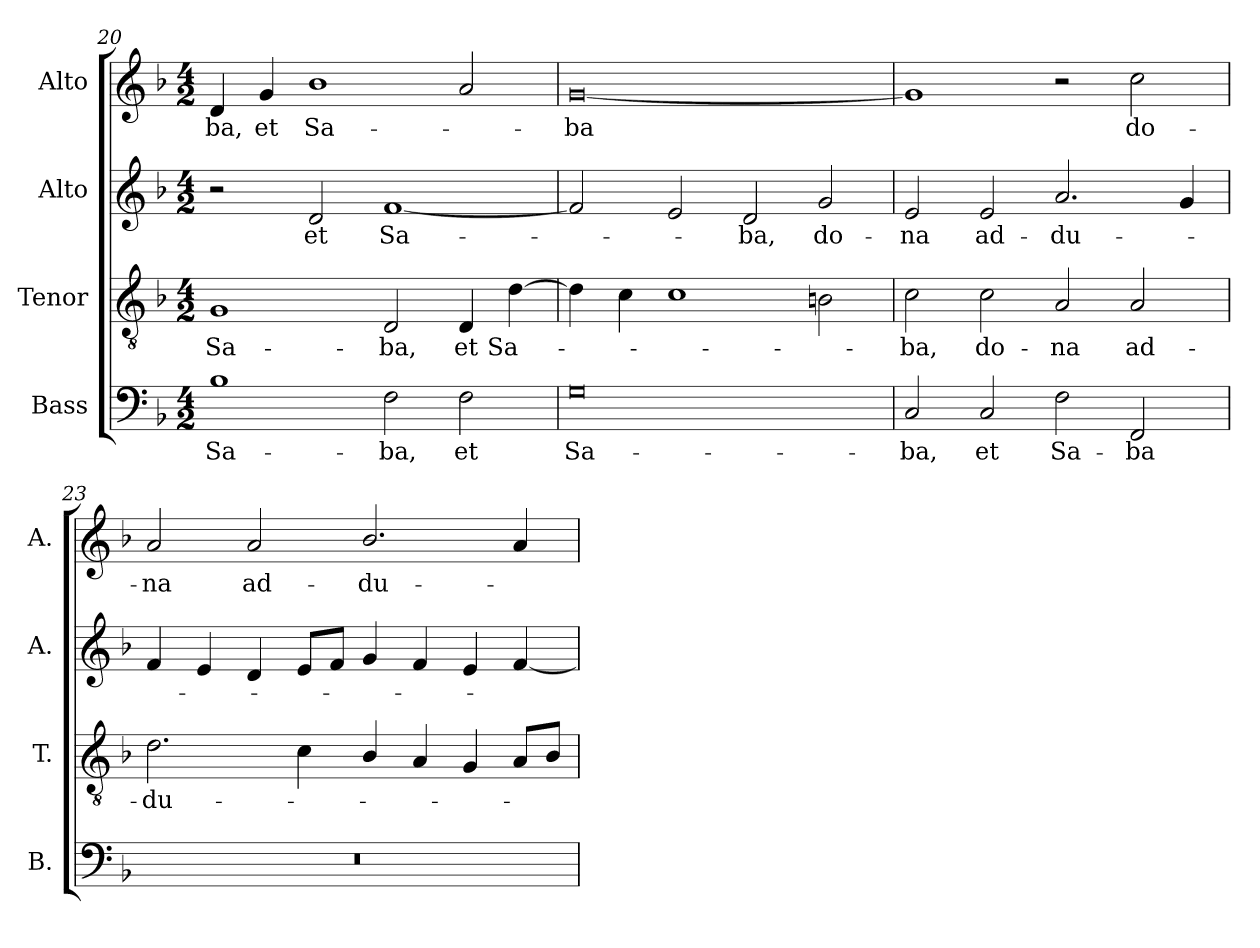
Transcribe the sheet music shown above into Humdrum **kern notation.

**kern	**text	**kern	**text	**kern	**text	**kern	**text
*part4	*part4	*part3	*part3	*part2	*part2	*part1	*part1
*staff4	*staff4	*staff3	*staff3	*staff2	*staff2	*staff1	*staff1
*I"Bass	*	*I"Tenor	*	*I"Alto	*	*I"Alto	*
*I'B.	*	*I'T.	*	*I'A.	*	*I'A.	*
*clefF4	*	*clefGv2	*	*clefG2	*	*clefG2	*
*	*	*ITrd7c12	*	*	*	*	*
*k[b-]	*	*k[b-]	*	*k[b-]	*	*k[b-]	*
*F:	*	*F:	*	*F:	*	*F:	*
*M4/2	*	*M4/2	*	*M4/2	*	*M4/2	*
=20	=20	=20	=20	=20	=20	=20	=20
!	!LO:LY:b:color=#000000	!	!	!	!	!	!
!	!	!	!LO:LY:b:color=#000000	!	!	!	!
!	!	!	!	!	!	!	!LO:LY:b:color=#000000
1B-i	Sa-	1GGi	Sa-	2r	.	4di/	-ba,
!	!	!	!	!	!	!	!LO:LY:b:color=#000000
.	.	.	.	.	.	4gi/	et
!	!	!	!	!	!LO:LY:b:color=#000000	!	!
!	!	!	!	!	!	!	!LO:LY:b:color=#000000
.	.	.	.	2di/	et	1b-i	Sa-
!	!LO:LY:b:color=#000000	!	!	!	!	!	!
!	!	!	!LO:LY:b:color=#000000	!	!	!	!
!	!	!	!	!	!LO:LY:b:color=#000000	!	!
2Fi\	-ba,	2DDi/	-ba,	[1fi	Sa-	.	.
!	!LO:LY:b:color=#000000	!	!	!	!	!	!
!	!	!	!LO:LY:b:color=#000000	!	!	!	!
2Fi\	et	4DDi/	et	.	.	2ai/	.
!	!	!	!LO:LY:b:color=#000000	!	!	!	!
.	.	[4Di\	Sa-	.	.	.	.
=21	=21	=21	=21	=21	=21	=21	=21
!	!LO:LY:b:color=#000000	!	!	!	!	!	!
!	!	!	!	!	!	!	!LO:LY:b:color=#000000
0Gi	Sa-	4Di\]	.	2fi/]	.	[0gi	-ba
.	.	4Ci\	.	.	.	.	.
.	.	1Ci	.	2ei/	.	.	.
!	!	!	!	!	!LO:LY:b:color=#000000	!	!
.	.	.	.	2di/	-ba,	.	.
!	!	!	!	!	!LO:LY:b:color=#000000	!	!
.	.	2BBni\	.	2gi/	do-	.	.
=22	=22	=22	=22	=22	=22	=22	=22
!	!LO:LY:b:color=#000000	!	!	!	!	!	!
!	!	!	!LO:LY:b:color=#000000	!	!	!	!
!	!	!	!	!	!LO:LY:b:color=#000000	!	!
2Ci/	-ba,	2Ci\	-ba,	2ei/	-na	1gi]	.
!	!LO:LY:b:color=#000000	!	!	!	!	!	!
!	!	!	!LO:LY:b:color=#000000	!	!	!	!
!	!	!	!	!	!LO:LY:b:color=#000000	!	!
2Ci/	et	2Ci\	do-	2ei/	ad-	.	.
!	!LO:LY:b:color=#000000	!	!	!	!	!	!
!	!	!	!LO:LY:b:color=#000000	!	!	!	!
!	!	!	!	!	!LO:LY:b:color=#000000	!	!
2Fi\	Sa-	2AAi/	-na	2.ai/	-du-	2r	.
!	!LO:LY:b:color=#000000	!	!	!	!	!	!
!	!	!	!LO:LY:b:color=#000000	!	!	!	!
!	!	!	!	!	!	!	!LO:LY:b:color=#000000
2FFi/	-ba	2AAi/	ad-	.	.	2cci\	do-
.	.	.	.	4gi/	.	.	.
!!LO:LB:g=z
=23	=23	=23	=23	=23	=23	=23	=23
!LO:N:vis=1	!	!	!	!	!	!	!
!	!	!	!LO:LY:b:color=#000000	!	!	!	!
!	!	!	!	!	!	!	!LO:LY:b:color=#000000
0r	.	2.Di\	-du-	4fi/	.	2ai/	-na
.	.	.	.	4ei/	.	.	.
!	!	!	!	!	!	!	!LO:LY:b:color=#000000
.	.	.	.	4di/	.	2ai/	ad-
.	.	4Ci\	.	8ei/L	.	.	.
.	.	.	.	8fi/J	.	.	.
!	!	!	!	!	!	!	!LO:LY:b:color=#000000
.	.	4BB-i/	.	4gi/	.	2.b-i/	-du-
.	.	4AAi/	.	4fi/	.	.	.
.	.	4GGi/	.	4ei/	.	.	.
.	.	8AAi/L	.	[4fi/	.	4ai/	.
.	.	8BB-i/J	.	.	.	.	.
=	=	=	=	=	=	=	=
*-	*-	*-	*-	*-	*-	*-	*-
